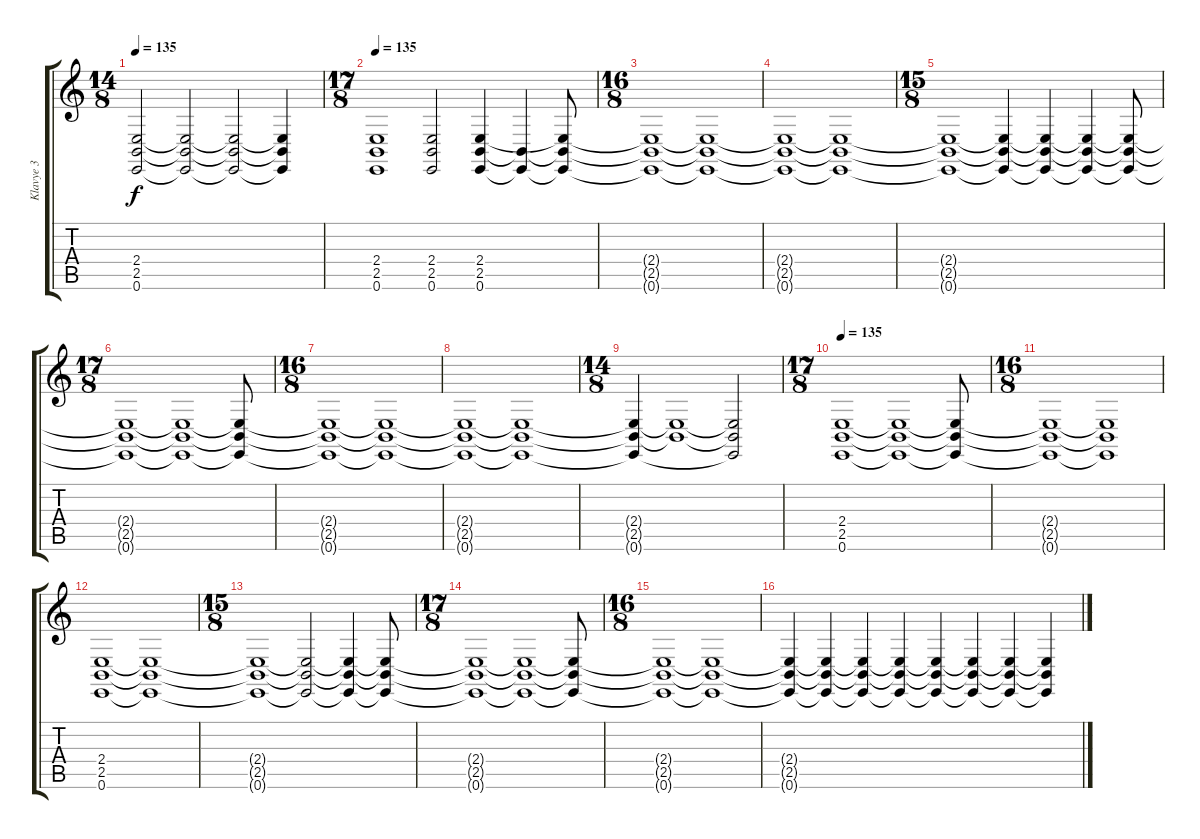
\track ("Klavye 3" "Klavye 3") {instrument synthstrings1}
\staff {score tabs}
\tuning (E4 B3 G3 D3 A2 E2) {hide}
\ts (14 8)
\tempo 135
\clef g2
\ks c
(2.4{t} 2.5{t} 0.6{t}).2{dy f} (2.4{t} 2.5{t} 0.6{t}).2 (2.4{t} 2.5{t} 0.6{t}).2 (2.4{t} 2.5{t} 0.6{t}).4 |
\ts (17 8)
\tempo 135
(2.4 2.5 0.6).1 (2.4 2.5 0.6).2 (2.4 2.5 0.6).4 (2.5{t} 0.6{t}).4 (2.4{t} 2.5{t} 0.6{t}).8 |
\ts (16 8)
(2.4{t} 2.5{t} 0.6{t}).1 (2.4{t} 2.5{t} 0.6{t}).1 |
(2.4{t} 2.5{t} 0.6{t}).1 (2.4{t} 2.5{t} 0.6{t}).1 |
\ts (15 8)
(2.4{t} 2.5{t} 0.6{t}).1 (2.4{t} 2.5{t} 0.6{t}).4 (2.4{t} 2.5{t} 0.6{t}).4 (2.4{t} 2.5{t} 0.6{t}).4 (2.4{t} 2.5{t} 0.6{t}).8 |
\ts (17 8)
(2.4{t} 2.5{t} 0.6{t}).1 (2.4{t} 2.5{t} 0.6{t}).1 (2.4{t} 2.5{t} 0.6{t}).8 |
\ts (16 8)
(2.4{t} 2.5{t} 0.6{t}).1 (2.4{t} 2.5{t} 0.6{t}).1 |
(2.4{t} 2.5{t} 0.6{t}).1 (2.4{t} 2.5{t} 0.6{t}).1 |
\ts (14 8)
(2.4{t} 2.5{t} 0.6{t}).4 (2.4{t} 2.5{t}).1 (2.4{t} 2.5{t} 0.6{t}).2 |
\ts (17 8)
\tempo 135
(2.4 2.5 0.6).1 (2.4{t} 2.5{t} 0.6{t}).1 (2.4{t} 2.5{t} 0.6{t}).8 |
\ts (16 8)
(2.4{t} 2.5{t} 0.6{t}).1 (2.4{t} 2.5{t} 0.6{t}).1 |
(2.4 2.5 0.6).1 (2.4{t} 2.5{t} 0.6{t}).1 |
\ts (15 8)
(2.4{t} 2.5{t} 0.6{t}).1 (2.4{t} 2.5{t} 0.6{t}).2 (2.4{t} 2.5{t} 0.6{t}).4 (2.4{t} 2.5{t} 0.6{t}).8 |
\ts (17 8)
(2.4{t} 2.5{t} 0.6{t}).1 (2.4{t} 2.5{t} 0.6{t}).1 (2.4{t} 2.5{t} 0.6{t}).8 |
\ts (16 8)
(2.4{t} 2.5{t} 0.6{t}).1 (2.4{t} 2.5{t} 0.6{t}).1 |
(2.4{t} 2.5{t} 0.6{t}).4 (2.4{t} 2.5{t} 0.6{t}).4 (2.4{t} 2.5{t} 0.6{t}).4 (2.4{t} 2.5{t} 0.6{t}).4 (2.4{t} 2.5{t} 0.6{t}).4 (2.4{t} 2.5{t} 0.6{t}).4 (2.4{t} 2.5{t} 0.6{t}).4 (2.4{t} 2.5{t} 0.6{t}).4
